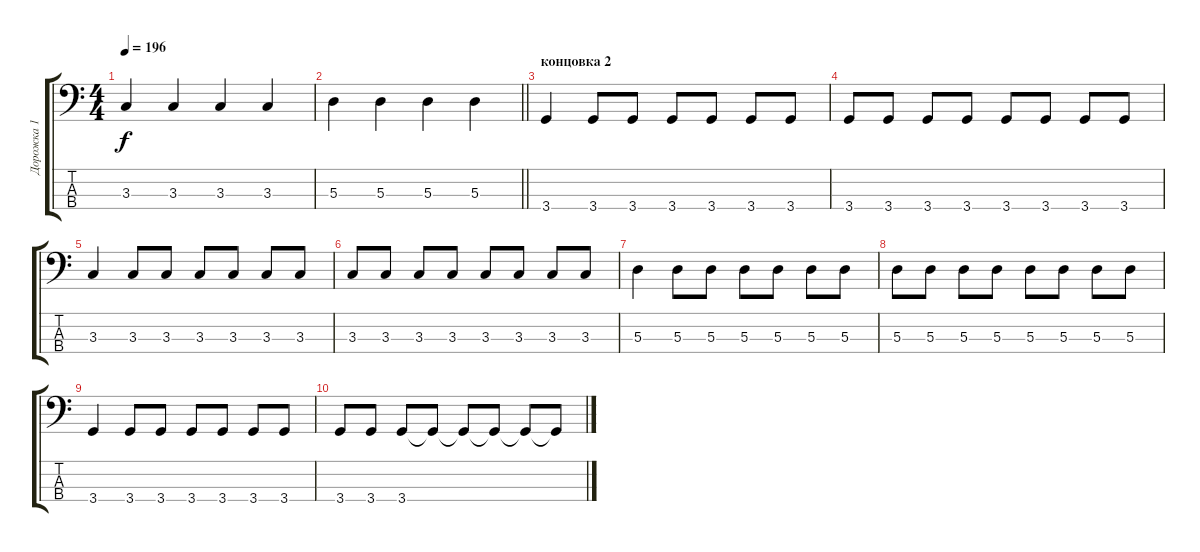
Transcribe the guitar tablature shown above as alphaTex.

\track ("Дорожка 1" "Дорожка 1") {instrument electricbassfinger}
\staff {score tabs}
\tuning (G2 D2 A1 E1) {hide}
\ts (4 4)
\tempo 196
\clef f4
\ks c
3.3.4{dy f} 3.3.4 3.3.4 3.3.4 |
\barLineRight lightlight
5.3.4 5.3.4 5.3.4 5.3.4 |
\section ("" "концовка 2")
3.4.4 3.4.8 3.4.8 3.4.8 3.4.8 3.4.8 3.4.8 |
3.4.8 3.4.8 3.4.8 3.4.8 3.4.8 3.4.8 3.4.8 3.4.8 |
3.3.4 3.3.8 3.3.8 3.3.8 3.3.8 3.3.8 3.3.8 |
3.3.8 3.3.8 3.3.8 3.3.8 3.3.8 3.3.8 3.3.8 3.3.8 |
5.3.4 5.3.8 5.3.8 5.3.8 5.3.8 5.3.8 5.3.8 |
5.3.8 5.3.8 5.3.8 5.3.8 5.3.8 5.3.8 5.3.8 5.3.8 |
3.4.4 3.4.8 3.4.8 3.4.8 3.4.8 3.4.8 3.4.8 |
3.4.8 3.4.8 3.4.8 3.4{t}.8 3.4{t}.8 3.4{t}.8 3.4{t}.8 3.4{t}.8
